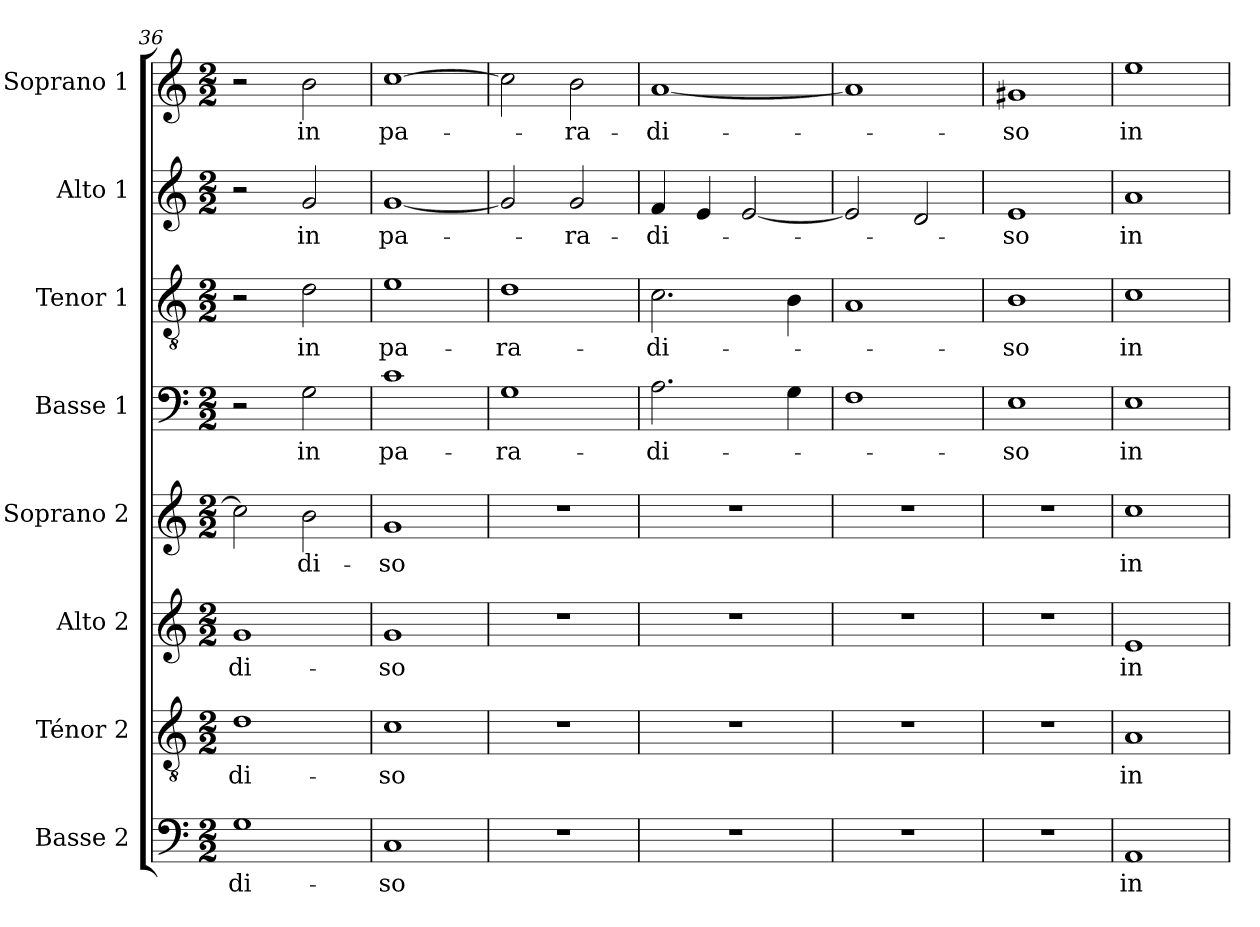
**kern	**text	**kern	**text	**kern	**text	**kern	**text	**kern	**text	**kern	**text	**kern	**text	**kern	**text
*part8	*part8	*part7	*part7	*part6	*part6	*part5	*part5	*part4	*part4	*part3	*part3	*part2	*part2	*part1	*part1
*staff8	*staff8	*staff7	*staff7	*staff6	*staff6	*staff5	*staff5	*staff4	*staff4	*staff3	*staff3	*staff2	*staff2	*staff1	*staff1
*I"Basse 2	*	*I"Ténor 2	*	*I"Alto 2	*	*I"Soprano 2	*	*I"Basse 1	*	*I"Tenor 1	*	*I"Alto 1	*	*I"Soprano 1	*
*I'B2	*	*I'T2	*	*I'A2	*	*I'S2	*	*I'B1	*	*I'T1	*	*I'A1	*	*I'S1	*
*clefF4	*	*clefGv2	*	*clefG2	*	*clefG2	*	*clefF4	*	*clefGv2	*	*clefG2	*	*clefG2	*
*k[]	*	*k[]	*	*k[]	*	*k[]	*	*k[]	*	*k[]	*	*k[]	*	*k[]	*
*M2/2	*	*M2/2	*	*M2/2	*	*M2/2	*	*M2/2	*	*M2/2	*	*M2/2	*	*M2/2	*
=36	=36	=36	=36	=36	=36	=36	=36	=36	=36	=36	=36	=36	=36	=36	=36
!	!LO:LY:b	!	!LO:LY:b	!	!LO:LY:b	!	!	!	!	!	!	!	!	!	!
1G	-di-	1d	-di-	1g	-di-	2cc\]	.	2r	.	2r	.	2r	.	2r	.
!	!	!	!	!	!	!	!LO:LY:b	!	!LO:LY:b	!	!LO:LY:b	!	!LO:LY:b	!	!LO:LY:b
.	.	.	.	.	.	2b\	-di-	2G\	in	2d\	in	2g/	in	2b\	in
=37	=37	=37	=37	=37	=37	=37	=37	=37	=37	=37	=37	=37	=37	=37	=37
!	!LO:LY:b	!	!LO:LY:b	!	!LO:LY:b	!	!LO:LY:b	!	!LO:LY:b	!	!LO:LY:b	!	!LO:LY:b	!	!LO:LY:b
1C	-so	1c	-so	1g	-so	1g	-so	1c	pa-	1e	pa-	[1g	pa-	[1cc	pa-
=38	=38	=38	=38	=38	=38	=38	=38	=38	=38	=38	=38	=38	=38	=38	=38
!	!	!	!	!	!	!	!	!	!LO:LY:b	!	!LO:LY:b	!	!	!	!
1r	.	1r	.	1r	.	1r	.	1G	-ra-	1d	-ra-	2g/]	.	2cc\]	.
!	!	!	!	!	!	!	!	!	!	!	!	!	!LO:LY:b	!	!LO:LY:b
.	.	.	.	.	.	.	.	.	.	.	.	2g/	-ra-	2b\	-ra-
=39	=39	=39	=39	=39	=39	=39	=39	=39	=39	=39	=39	=39	=39	=39	=39
!	!	!	!	!	!	!	!	!	!LO:LY:b	!	!LO:LY:b	!	!LO:LY:b	!	!LO:LY:b
1r	.	1r	.	1r	.	1r	.	2.A\	-di-	2.c\	-di-	4f/	-di-	[1a	-di-
.	.	.	.	.	.	.	.	.	.	.	.	4e/	.	.	.
.	.	.	.	.	.	.	.	.	.	.	.	[2e/	.	.	.
.	.	.	.	.	.	.	.	4G\	.	4B\	.	.	.	.	.
=40	=40	=40	=40	=40	=40	=40	=40	=40	=40	=40	=40	=40	=40	=40	=40
1r	.	1r	.	1r	.	1r	.	1F	.	1A	.	2e/]	.	1a]	.
.	.	.	.	.	.	.	.	.	.	.	.	2d/	.	.	.
=41	=41	=41	=41	=41	=41	=41	=41	=41	=41	=41	=41	=41	=41	=41	=41
!	!	!	!	!	!	!	!	!	!LO:LY:b	!	!LO:LY:b	!	!LO:LY:b	!	!LO:LY:b
1r	.	1r	.	1r	.	1r	.	1E	-so	1B	-so	1e	-so	1g#X	-so
=42	=42	=42	=42	=42	=42	=42	=42	=42	=42	=42	=42	=42	=42	=42	=42
!	!LO:LY:b	!	!LO:LY:b	!	!LO:LY:b	!	!LO:LY:b	!	!LO:LY:b	!	!LO:LY:b	!	!LO:LY:b	!	!LO:LY:b
1AA	in	1A	in	1e	in	1cc	in	1E	in	1c	in	1a	in	1ee	in
=	=	=	=	=	=	=	=	=	=	=	=	=	=	=	=
*-	*-	*-	*-	*-	*-	*-	*-	*-	*-	*-	*-	*-	*-	*-	*-
